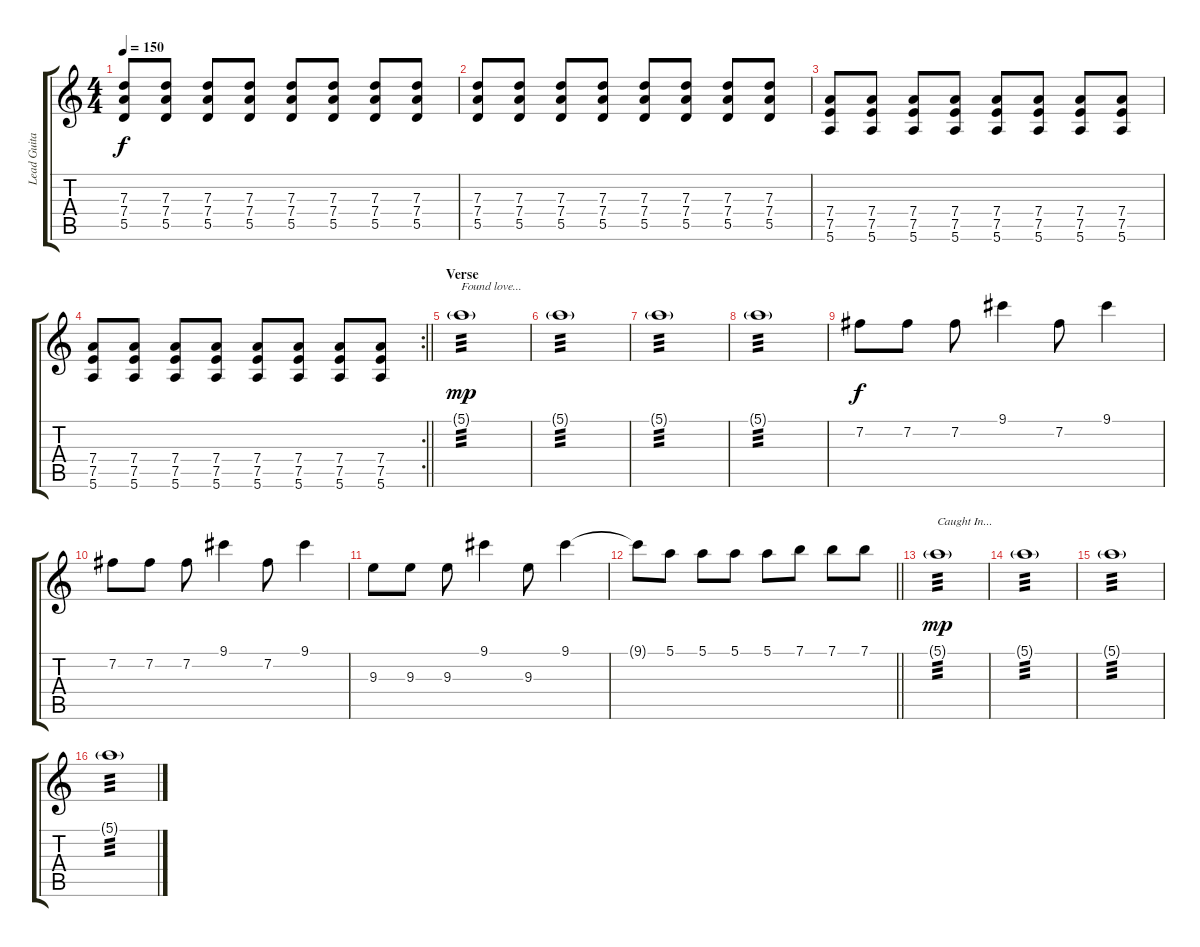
\track ("Lead Guitar" "Lead Guita") {instrument distortionguitar}
\staff {score tabs}
\tuning (E4 B3 G3 D3 A2 E2) {hide}
\ts (4 4)
\tempo 150
\clef g2
\ks c
(7.3 7.4 5.5).8{dy f} (7.3 7.4 5.5).8 (7.3 7.4 5.5).8 (7.3 7.4 5.5).8 (7.3 7.4 5.5).8 (7.3 7.4 5.5).8 (7.3 7.4 5.5).8 (7.3 7.4 5.5).8 |
(7.3 7.4 5.5).8 (7.3 7.4 5.5).8 (7.3 7.4 5.5).8 (7.3 7.4 5.5).8 (7.3 7.4 5.5).8 (7.3 7.4 5.5).8 (7.3 7.4 5.5).8 (7.3 7.4 5.5).8 |
(7.4 7.5 5.6).8 (7.4 7.5 5.6).8 (7.4 7.5 5.6).8 (7.4 7.5 5.6).8 (7.4 7.5 5.6).8 (7.4 7.5 5.6).8 (7.4 7.5 5.6).8 (7.4 7.5 5.6).8 |
\rc 2
\barLineRight lightlight
(7.4 7.5 5.6).8 (7.4 7.5 5.6).8 (7.4 7.5 5.6).8 (7.4 7.5 5.6).8 (7.4 7.5 5.6).8 (7.4 7.5 5.6).8 (7.4 7.5 5.6).8 (7.4 7.5 5.6).8 |
\section ("" "Verse")
5.1{g}.1{txt "Found love..." tp 3 dy mp volume 4} |
5.1{g}.1{tp 3} |
5.1{g}.1{tp 3} |
5.1{g}.1{tp 3} |
7.2.8{dy f volume 14} 7.2.8 7.2.8 9.1.4 7.2.8 9.1.4 |
7.2.8 7.2.8 7.2.8 9.1.4 7.2.8 9.1.4 |
9.3.8 9.3.8 9.3.8 9.1.4 9.3.8 9.1.4 |
\barLineRight lightlight
9.1{t}.8 5.1.8 5.1.8 5.1.8 5.1.8 7.1.8 7.1.8 7.1.8 |
5.1{g}.1{txt "Caught In..." tp 3 dy mp volume 4} |
5.1{g}.1{tp 3} |
5.1{g}.1{tp 3} |
5.1{g}.1{tp 3}
